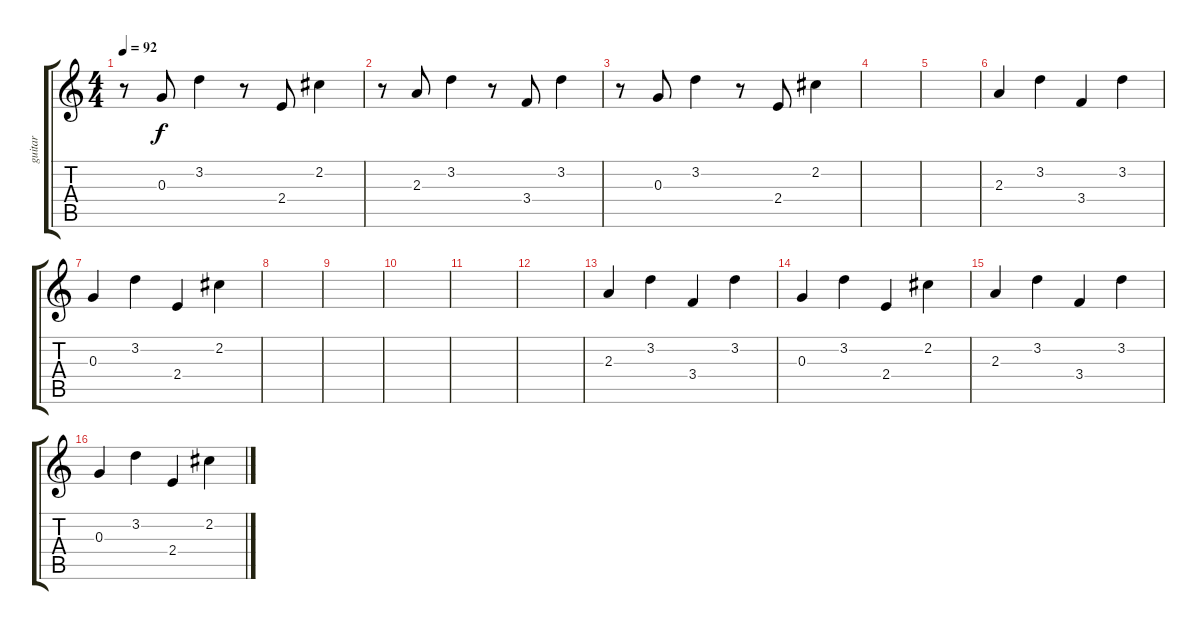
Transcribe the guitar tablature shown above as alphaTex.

\track ("guitar" "guitar") {instrument electricguitarclean}
\staff {score tabs}
\tuning (E4 B3 G3 D3 A2 E2) {hide}
\ts (4 4)
\tempo 92
\clef g2
\ks c
r.8{dy f} 0.3.8 3.2.4 r.8 2.4.8 2.2.4 |
r.8 2.3.8 3.2.4 r.8 3.4.8 3.2.4 |
r.8 0.3.8 3.2.4 r.8 2.4.8 2.2.4 |
|
|
2.3.4 3.2.4 3.4.4 3.2.4 |
0.3.4 3.2.4 2.4.4 2.2.4 |
|
|
|
|
|
2.3.4 3.2.4 3.4.4 3.2.4 |
0.3.4 3.2.4 2.4.4 2.2.4 |
2.3.4 3.2.4 3.4.4 3.2.4 |
0.3.4 3.2.4 2.4.4 2.2.4
